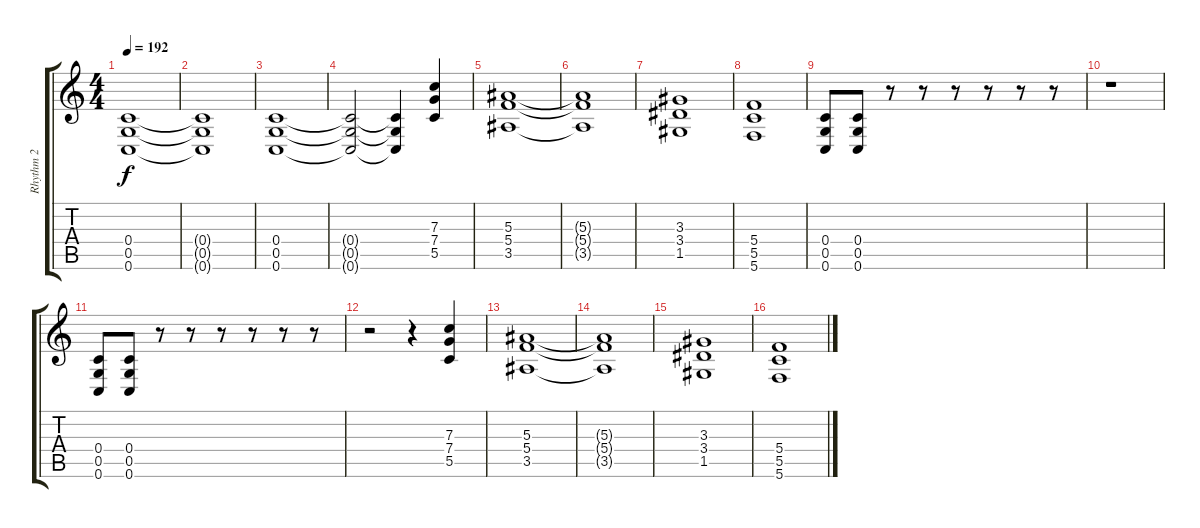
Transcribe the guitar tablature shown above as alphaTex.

\track ("Rhythm 2" "Rhythm 2") {instrument overdrivenguitar}
\staff {score tabs}
\tuning (D4 A3 F3 C3 G2 C2) {hide}
\ts (4 4)
\tempo 192
\clef g2
\ks c
(0.4 0.5 0.6).1{dy f instrument overdrivenguitar} |
(0.4{t} 0.5{t} 0.6{t}).1 |
(0.4 0.5 0.6).1 |
(0.4{t} 0.5{t} 0.6{t}).2 (0.4{t} 0.5{t} 0.6{t}).4 (7.3 7.4 5.5).4 |
(5.3 5.4 3.5).1 |
(5.3{t} 5.4{t} 3.5{t}).1 |
(3.3 3.4 1.5).1 |
(5.4 5.5 5.6).1 |
(0.4 0.5 0.6).8 (0.4 0.5 0.6).8 r.8 r.8 r.8 r.8 r.8 r.8 |
r.1 |
(0.4 0.5 0.6).8 (0.4 0.5 0.6).8 r.8 r.8 r.8 r.8 r.8 r.8 |
r.2 r.4 (7.3 7.4 5.5).4 |
(5.3 5.4 3.5).1 |
(5.3{t} 5.4{t} 3.5{t}).1 |
(3.3 3.4 1.5).1 |
(5.4 5.5 5.6).1
